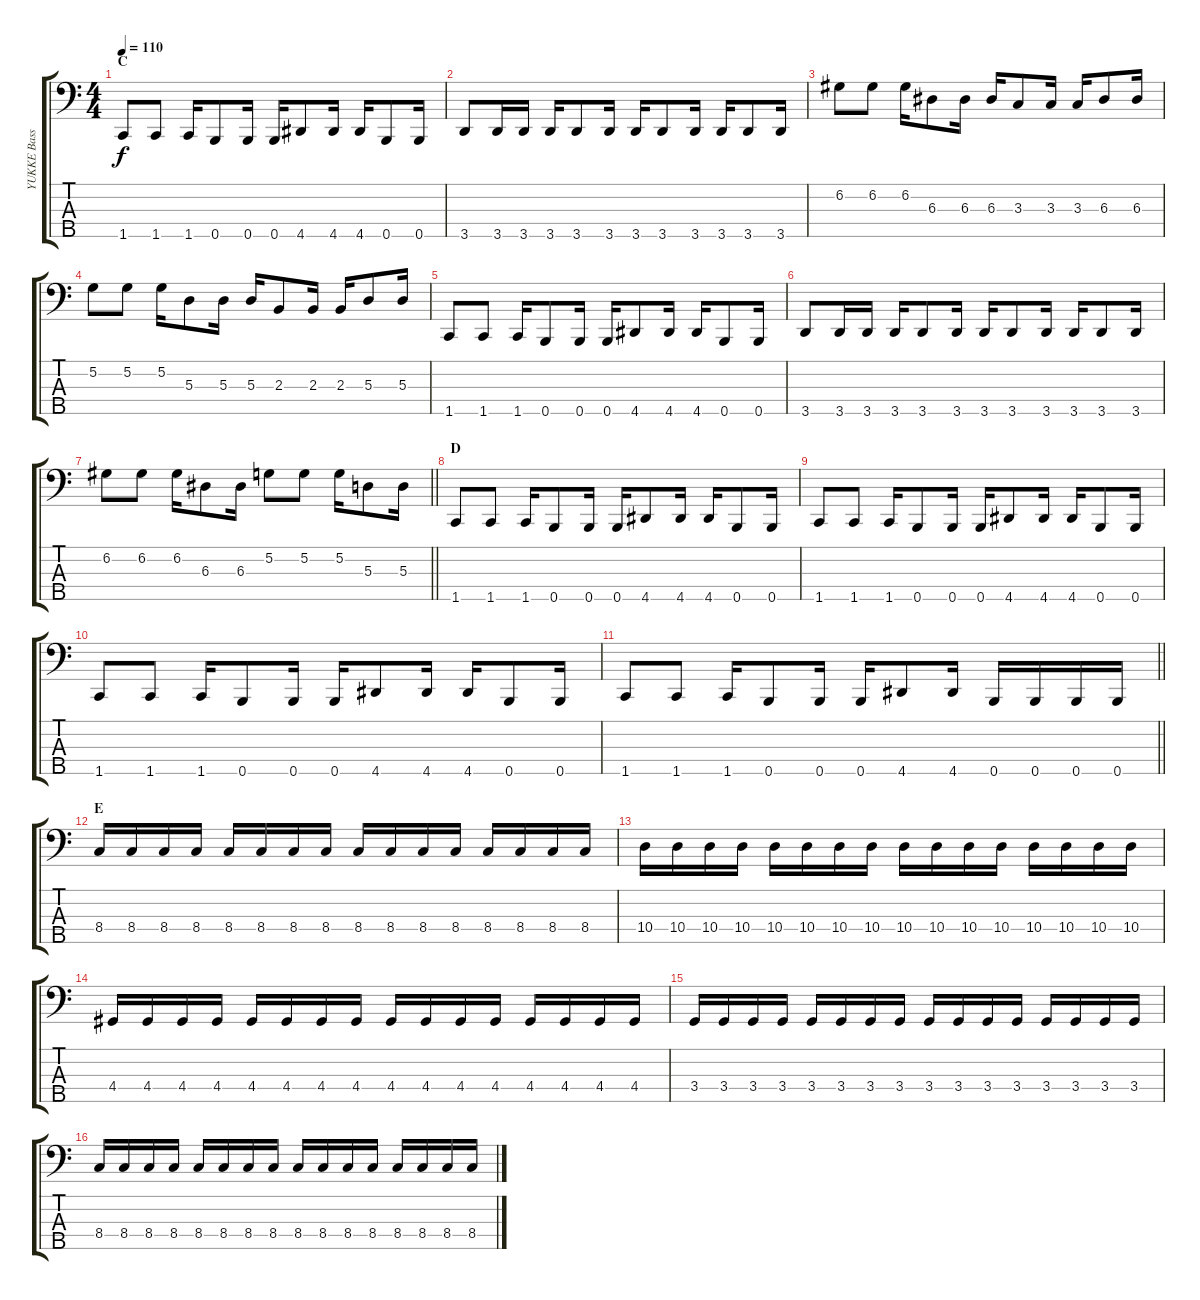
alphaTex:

\track ("YUKKE Bass" "YUKKE Bass") {instrument electricbassfinger}
\staff {score tabs}
\tuning (G2 D2 A1 E1 B0) {hide}
\ts (4 4)
\section ("" "C")
\tempo 110
\clef f4
\ks c
1.5.8{dy f} 1.5.8 1.5.16 0.5.8 0.5.16 0.5.16 4.5.8 4.5.16 4.5.16 0.5.8 0.5.16 |
3.5.8 3.5.16 3.5.16 3.5.16 3.5.8 3.5.16 3.5.16 3.5.8 3.5.16 3.5.16 3.5.8 3.5.16 |
6.2.8 6.2.8 6.2.16 6.3.8 6.3.16 6.3.16 3.3.8 3.3.16 3.3.16 6.3.8 6.3.16 |
5.2.8 5.2.8 5.2.16 5.3.8 5.3.16 5.3.16 2.3.8 2.3.16 2.3.16 5.3.8 5.3.16 |
1.5.8 1.5.8 1.5.16 0.5.8 0.5.16 0.5.16 4.5.8 4.5.16 4.5.16 0.5.8 0.5.16 |
3.5.8 3.5.16 3.5.16 3.5.16 3.5.8 3.5.16 3.5.16 3.5.8 3.5.16 3.5.16 3.5.8 3.5.16 |
\barLineRight lightlight
6.2.8 6.2.8 6.2.16 6.3.8 6.3.16 5.2.8 5.2.8 5.2.16 5.3.8 5.3.16 |
\section ("" "D")
1.5.8 1.5.8 1.5.16 0.5.8 0.5.16 0.5.16 4.5.8 4.5.16 4.5.16 0.5.8 0.5.16 |
1.5.8 1.5.8 1.5.16 0.5.8 0.5.16 0.5.16 4.5.8 4.5.16 4.5.16 0.5.8 0.5.16 |
1.5.8 1.5.8 1.5.16 0.5.8 0.5.16 0.5.16 4.5.8 4.5.16 4.5.16 0.5.8 0.5.16 |
\barLineRight lightlight
1.5.8 1.5.8 1.5.16 0.5.8 0.5.16 0.5.16 4.5.8 4.5.16 0.5.16 0.5.16 0.5.16 0.5.16 |
\section ("" "E")
8.4.16 8.4.16 8.4.16 8.4.16 8.4.16 8.4.16 8.4.16 8.4.16 8.4.16 8.4.16 8.4.16 8.4.16 8.4.16 8.4.16 8.4.16 8.4.16 |
10.4.16 10.4.16 10.4.16 10.4.16 10.4.16 10.4.16 10.4.16 10.4.16 10.4.16 10.4.16 10.4.16 10.4.16 10.4.16 10.4.16 10.4.16 10.4.16 |
4.4.16 4.4.16 4.4.16 4.4.16 4.4.16 4.4.16 4.4.16 4.4.16 4.4.16 4.4.16 4.4.16 4.4.16 4.4.16 4.4.16 4.4.16 4.4.16 |
3.4.16 3.4.16 3.4.16 3.4.16 3.4.16 3.4.16 3.4.16 3.4.16 3.4.16 3.4.16 3.4.16 3.4.16 3.4.16 3.4.16 3.4.16 3.4.16 |
8.4.16 8.4.16 8.4.16 8.4.16 8.4.16 8.4.16 8.4.16 8.4.16 8.4.16 8.4.16 8.4.16 8.4.16 8.4.16 8.4.16 8.4.16 8.4.16
